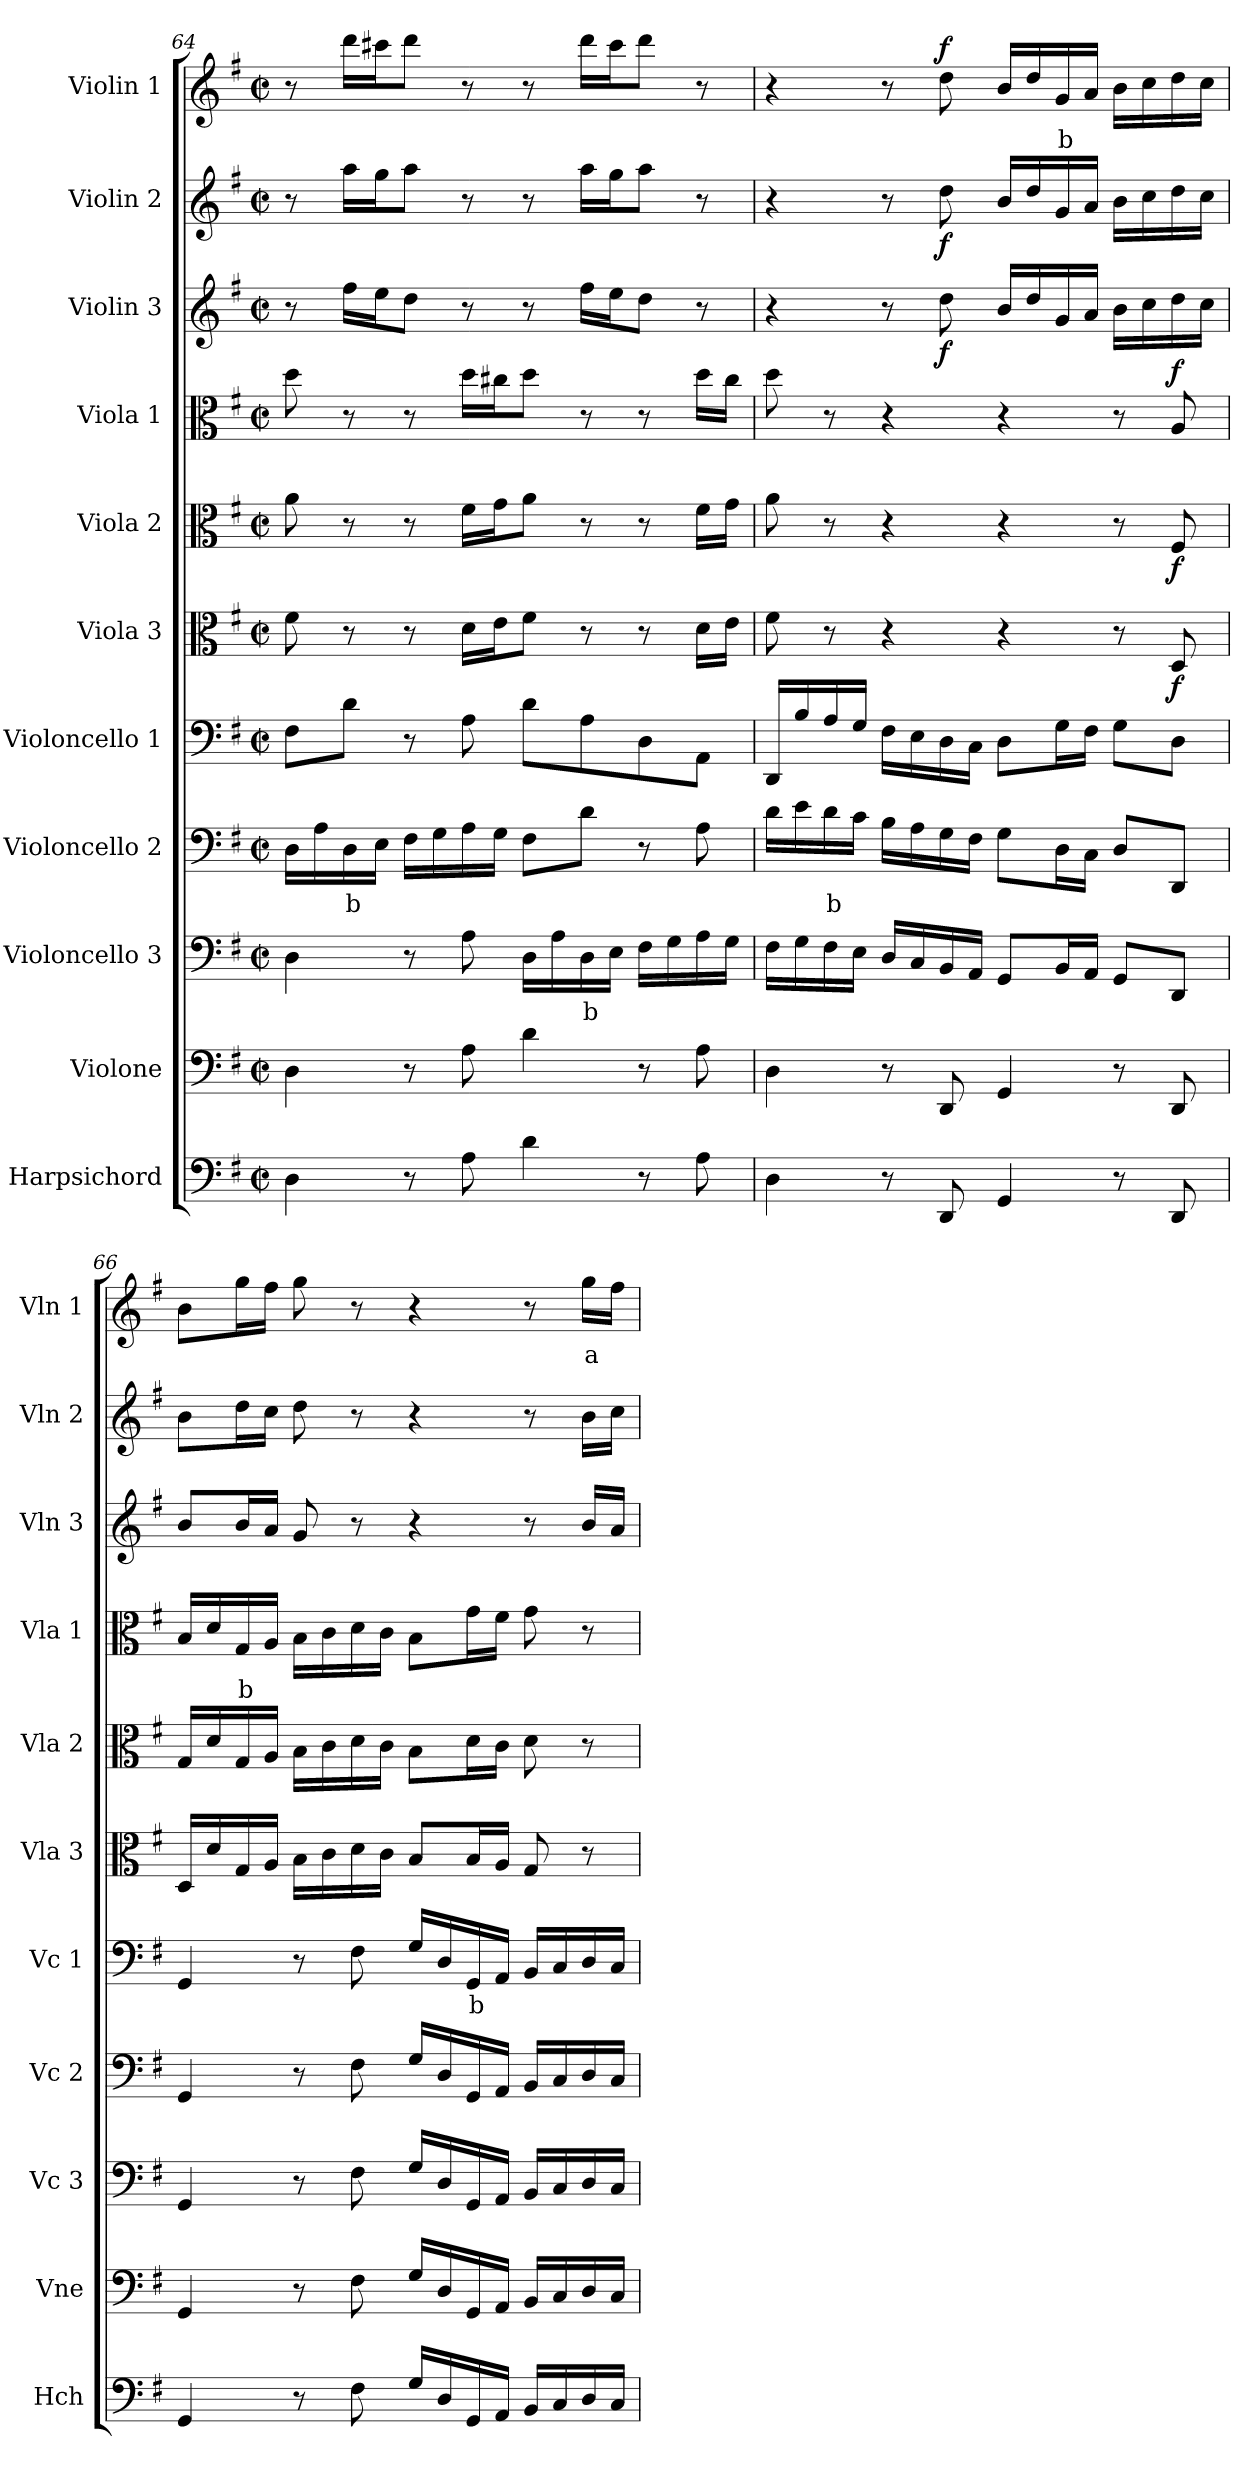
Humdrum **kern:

**kern	**kern	**kern	**text	**kern	**text	**kern	**text	**kern	**dynam	**kern	**dynam	**kern	**text	**dynam	**kern	**dynam	**kern	**dynam	**kern	**text	**dynam
*part11	*part10	*part9	*part9	*part8	*part8	*part7	*part7	*part6	*part6	*part5	*part5	*part4	*part4	*part4	*part3	*part3	*part2	*part2	*part1	*part1	*part1
*staff11	*staff10	*staff9	*staff9	*staff8	*staff8	*staff7	*staff7	*staff6	*staff6	*staff5	*staff5	*staff4	*staff4	*staff4	*staff3	*staff3	*staff2	*staff2	*staff1	*staff1	*staff1
*I"Harpsichord	*I"Violone	*I"Violoncello 3	*	*I"Violoncello 2	*	*I"Violoncello 1	*	*I"Viola 3	*	*I"Viola 2	*	*I"Viola 1	*	*	*I"Violin 3	*	*I"Violin 2	*	*I"Violin 1	*	*
*I'Hch	*I'Vne	*I'Vc 3	*	*I'Vc 2	*	*I'Vc 1	*	*I'Vla 3	*	*I'Vla 2	*	*I'Vla 1	*	*	*I'Vln 3	*	*I'Vln 2	*	*I'Vln 1	*	*
*clefF4	*clefF4	*clefF4	*	*clefF4	*	*clefF4	*	*clefC3	*	*clefC3	*	*clefC3	*	*	*clefG2	*	*clefG2	*	*clefG2	*	*
*	*ITrd7c12	*	*	*	*	*	*	*	*	*	*	*	*	*	*	*	*	*	*	*	*
*k[f#]	*k[f#]	*k[f#]	*	*k[f#]	*	*k[f#]	*	*k[f#]	*	*k[f#]	*	*k[f#]	*	*	*k[f#]	*	*k[f#]	*	*k[f#]	*	*
*M4/4	*M4/4	*M4/4	*	*M4/4	*	*M4/4	*	*M4/4	*	*M4/4	*	*M4/4	*	*	*M4/4	*	*M4/4	*	*M4/4	*	*
*met(c|)	*met(c|)	*met(c|)	*	*met(c|)	*	*met(c|)	*	*met(c|)	*	*met(c|)	*	*met(c|)	*	*	*met(c|)	*	*met(c|)	*	*met(c|)	*	*
=64	=64	=64	=64	=64	=64	=64	=64	=64	=64	=64	=64	=64	=64	=64	=64	=64	=64	=64	=64	=64	=64
4D\	4DD\	4D\	.	16D\LL	.	8F#\L	.	8f#\	.	8a\	.	8dd\	.	.	8r	.	8r	.	8r	.	.
.	.	.	.	16A\	.	.	.	.	.	.	.	.	.	.	.	.	.	.	.	.	.
!	!	!	!	!	!LO:LY:b:color=#FF0000	!	!	!	!	!	!	!	!	!	!	!	!	!	!	!	!
.	.	.	.	16D\	b	8d\J	.	8r	.	8r	.	8r	.	.	16ff#\LL	.	16aa\LL	.	16ddd\LL	.	.
.	.	.	.	16E\JJ	.	.	.	.	.	.	.	.	.	.	16ee\J	.	16gg\J	.	16ccc#X\J	.	.
8r	8r	8r	.	16F#\LL	.	8r	.	8r	.	8r	.	8r	.	.	8dd\J	.	8aa\J	.	8ddd\J	.	.
.	.	.	.	16G\	.	.	.	.	.	.	.	.	.	.	.	.	.	.	.	.	.
8A\	8AA\	8A\	.	16A\	.	8A\	.	16d\LL	.	16f#\LL	.	16dd\LL	.	.	8r	.	8r	.	8r	.	.
.	.	.	.	16G\JJ	.	.	.	16e\J	.	16g\J	.	16cc#X\J	.	.	.	.	.	.	.	.	.
4d\	4D\	16D\LL	.	8F#\L	.	8d\L	.	8f#\J	.	8a\J	.	8dd\J	.	.	8r	.	8r	.	8r	.	.
.	.	16A\	.	.	.	.	.	.	.	.	.	.	.	.	.	.	.	.	.	.	.
!	!	!	!LO:LY:b:color=#FF0000	!	!	!	!	!	!	!	!	!	!	!	!	!	!	!	!	!	!
.	.	16D\	b	8d\J	.	8A\	.	8r	.	8r	.	8r	.	.	16ff#\LL	.	16aa\LL	.	16ddd\LL	.	.
.	.	16E\JJ	.	.	.	.	.	.	.	.	.	.	.	.	16ee\J	.	16gg\J	.	16ccc#\J	.	.
8r	8r	16F#\LL	.	8r	.	8D\	.	8r	.	8r	.	8r	.	.	8dd\J	.	8aa\J	.	8ddd\J	.	.
.	.	16G\	.	.	.	.	.	.	.	.	.	.	.	.	.	.	.	.	.	.	.
8A\	8AA\	16A\	.	8A\	.	8AA\J	.	16d\LL	.	16f#\LL	.	16dd\LL	.	.	8r	.	8r	.	8r	.	.
.	.	16G\JJ	.	.	.	.	.	16e\JJ	.	16g\JJ	.	16cc#\JJ	.	.	.	.	.	.	.	.	.
=65	=65	=65	=65	=65	=65	=65	=65	=65	=65	=65	=65	=65	=65	=65	=65	=65	=65	=65	=65	=65	=65
4D\	4DD\	16F#\LL	.	16d\LL	.	16DD/LL	.	8f#\	.	8a\	.	8dd\	.	.	4r	.	4r	.	4r	.	.
.	.	16G\	.	16e\	.	16B/	.	.	.	.	.	.	.	.	.	.	.	.	.	.	.
!	!	!	!	!	!LO:LY:b:color=#FF0000	!	!	!	!	!	!	!	!	!	!	!	!	!	!	!	!
.	.	16F#\	.	16d\	b	16A/	.	8r	.	8r	.	8r	.	.	.	.	.	.	.	.	.
.	.	16E\JJ	.	16c\JJ	.	16G/JJ	.	.	.	.	.	.	.	.	.	.	.	.	.	.	.
8r	8r	16D/LL	.	16B\LL	.	16F#\LL	.	4r	.	4r	.	4r	.	.	8r	.	8r	.	8r	.	.
.	.	16C/	.	16A\	.	16E\	.	.	.	.	.	.	.	.	.	.	.	.	.	.	.
!	!	!	!	!	!	!	!	!	!	!	!	!	!	!	!	!LO:DY:b	!	!LO:DY:b	!	!	!LO:DY:b
8DD/	8DDD/	16BB/	.	16G\	.	16D\	.	.	.	.	.	.	.	.	8dd\	f	8dd\	f	8dd\	.	f
.	.	16AA/JJ	.	16F#\JJ	.	16C\JJ	.	.	.	.	.	.	.	.	.	.	.	.	.	.	.
4GG/	4GGG/	8GG/L	.	8G\L	.	8D\L	.	4r	.	4r	.	4r	.	.	16b/LL	.	16b/LL	.	16b/LL	.	.
.	.	.	.	.	.	.	.	.	.	.	.	.	.	.	16dd/	.	16dd/	.	16dd/	.	.
!	!	!	!	!	!	!	!	!	!	!	!	!	!	!	!	!	!	!	!	!LO:LY:b:color=#FF0000	!
.	.	16BB/L	.	16D\L	.	16G\L	.	.	.	.	.	.	.	.	16g/	.	16g/	.	16g/	b	.
.	.	16AA/JJ	.	16C\JJ	.	16F#\JJ	.	.	.	.	.	.	.	.	16a/JJ	.	16a/JJ	.	16a/JJ	.	.
8r	8r	8GG/L	.	8D/L	.	8G\L	.	8r	.	8r	.	8r	.	.	16b\LL	.	16b\LL	.	16b\LL	.	.
.	.	.	.	.	.	.	.	.	.	.	.	.	.	.	16cc\	.	16cc\	.	16cc\	.	.
!	!	!	!	!	!	!	!	!	!LO:DY:b	!	!LO:DY:b	!	!	!LO:DY:b	!	!	!	!	!	!	!
8DD/	8DDD/	8DD/J	.	8DD/J	.	8D\J	.	8D/	f	8F#/	f	8A/	.	f	16dd\	.	16dd\	.	16dd\	.	.
.	.	.	.	.	.	.	.	.	.	.	.	.	.	.	16cc\JJ	.	16cc\JJ	.	16cc\JJ	.	.
!!LO:PB:g=z
=66	=66	=66	=66	=66	=66	=66	=66	=66	=66	=66	=66	=66	=66	=66	=66	=66	=66	=66	=66	=66	=66
4GG/	4GGG/	4GG/	.	4GG/	.	4GG/	.	16D/LL	.	16G/LL	.	16B/LL	.	.	8b/L	.	8b\L	.	8b\L	.	.
.	.	.	.	.	.	.	.	16d/	.	16d/	.	16d/	.	.	.	.	.	.	.	.	.
!	!	!	!	!	!	!	!	!	!	!	!	!	!LO:LY:b:color=#FF0000	!	!	!	!	!	!	!	!
.	.	.	.	.	.	.	.	16G/	.	16G/	.	16G/	b	.	16b/L	.	16dd\L	.	16gg\L	.	.
.	.	.	.	.	.	.	.	16A/JJ	.	16A/JJ	.	16A/JJ	.	.	16a/JJ	.	16cc\JJ	.	16ff#\JJ	.	.
8r	8r	8r	.	8r	.	8r	.	16B\LL	.	16B\LL	.	16B\LL	.	.	8g/	.	8dd\	.	8gg\	.	.
.	.	.	.	.	.	.	.	16c\	.	16c\	.	16c\	.	.	.	.	.	.	.	.	.
8F#\	8FF#\	8F#\	.	8F#\	.	8F#\	.	16d\	.	16d\	.	16d\	.	.	8r	.	8r	.	8r	.	.
.	.	.	.	.	.	.	.	16c\JJ	.	16c\JJ	.	16c\JJ	.	.	.	.	.	.	.	.	.
16G/LL	16GG/LL	16G/LL	.	16G/LL	.	16G/LL	.	8B/L	.	8B\L	.	8B\L	.	.	4r	.	4r	.	4r	.	.
16D/	16DD/	16D/	.	16D/	.	16D/	.	.	.	.	.	.	.	.	.	.	.	.	.	.	.
!	!	!	!	!	!	!	!LO:LY:b:color=#FF0000	!	!	!	!	!	!	!	!	!	!	!	!	!	!
16GG/	16GGG/	16GG/	.	16GG/	.	16GG/	b	16B/L	.	16d\L	.	16g\L	.	.	.	.	.	.	.	.	.
16AA/JJ	16AAA/JJ	16AA/JJ	.	16AA/JJ	.	16AA/JJ	.	16A/JJ	.	16c\JJ	.	16f#\JJ	.	.	.	.	.	.	.	.	.
16BB/LL	16BBB/LL	16BB/LL	.	16BB/LL	.	16BB/LL	.	8G/	.	8d\	.	8g\	.	.	8r	.	8r	.	8r	.	.
16C/	16CC/	16C/	.	16C/	.	16C/	.	.	.	.	.	.	.	.	.	.	.	.	.	.	.
!	!	!	!	!	!	!	!	!	!	!	!	!	!	!	!	!	!	!	!	!LO:LY:b:color=#FF0000	!
16D/	16DD/	16D/	.	16D/	.	16D/	.	8r	.	8r	.	8r	.	.	16b/LL	.	16b\LL	.	16gg\LL	a	.
16C/JJ	16CC/JJ	16C/JJ	.	16C/JJ	.	16C/JJ	.	.	.	.	.	.	.	.	16a/JJ	.	16cc\JJ	.	16ff#\JJ	.	.
=	=	=	=	=	=	=	=	=	=	=	=	=	=	=	=	=	=	=	=	=	=
*-	*-	*-	*-	*-	*-	*-	*-	*-	*-	*-	*-	*-	*-	*-	*-	*-	*-	*-	*-	*-	*-
